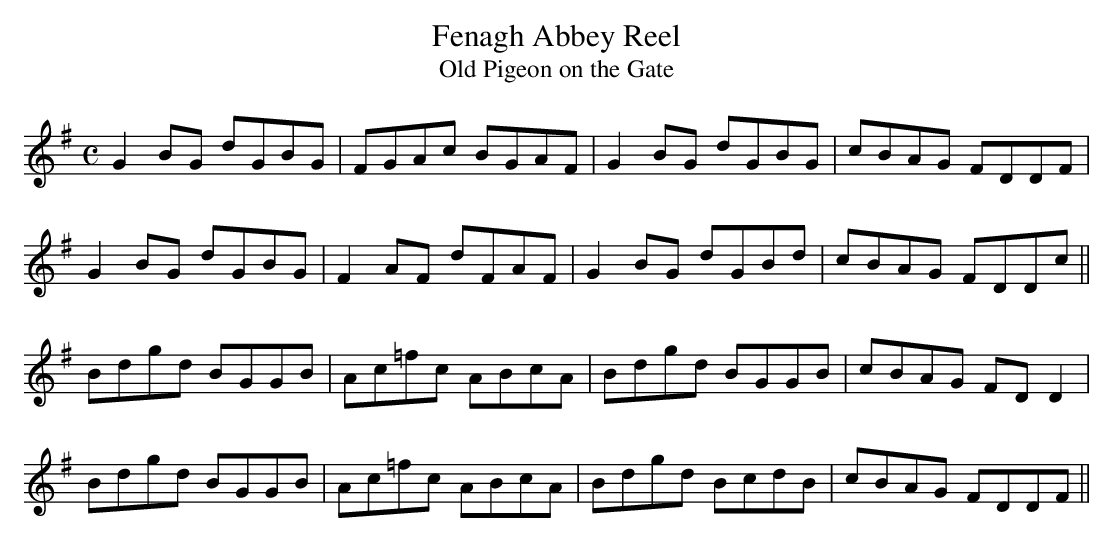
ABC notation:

X:1
T:Fenagh Abbey Reel
T:Old Pigeon on the Gate
M:C
L:1/8
K:G
G2 B-G dGBG|FGAc BGAF|G2 B-G dGBG|cBAG FDDF|
G2 B-G dGBG|F2 A-F dFAF|G2 B-G dGBd|cBAG FDDc||
Bdgd BGGB|Ac=fc ABcA|Bdgd BGGB|cBAG F-D D2|
Bdgd BGGB|Ac=fc ABcA|Bdgd BcdB|cBAG FDDF||
